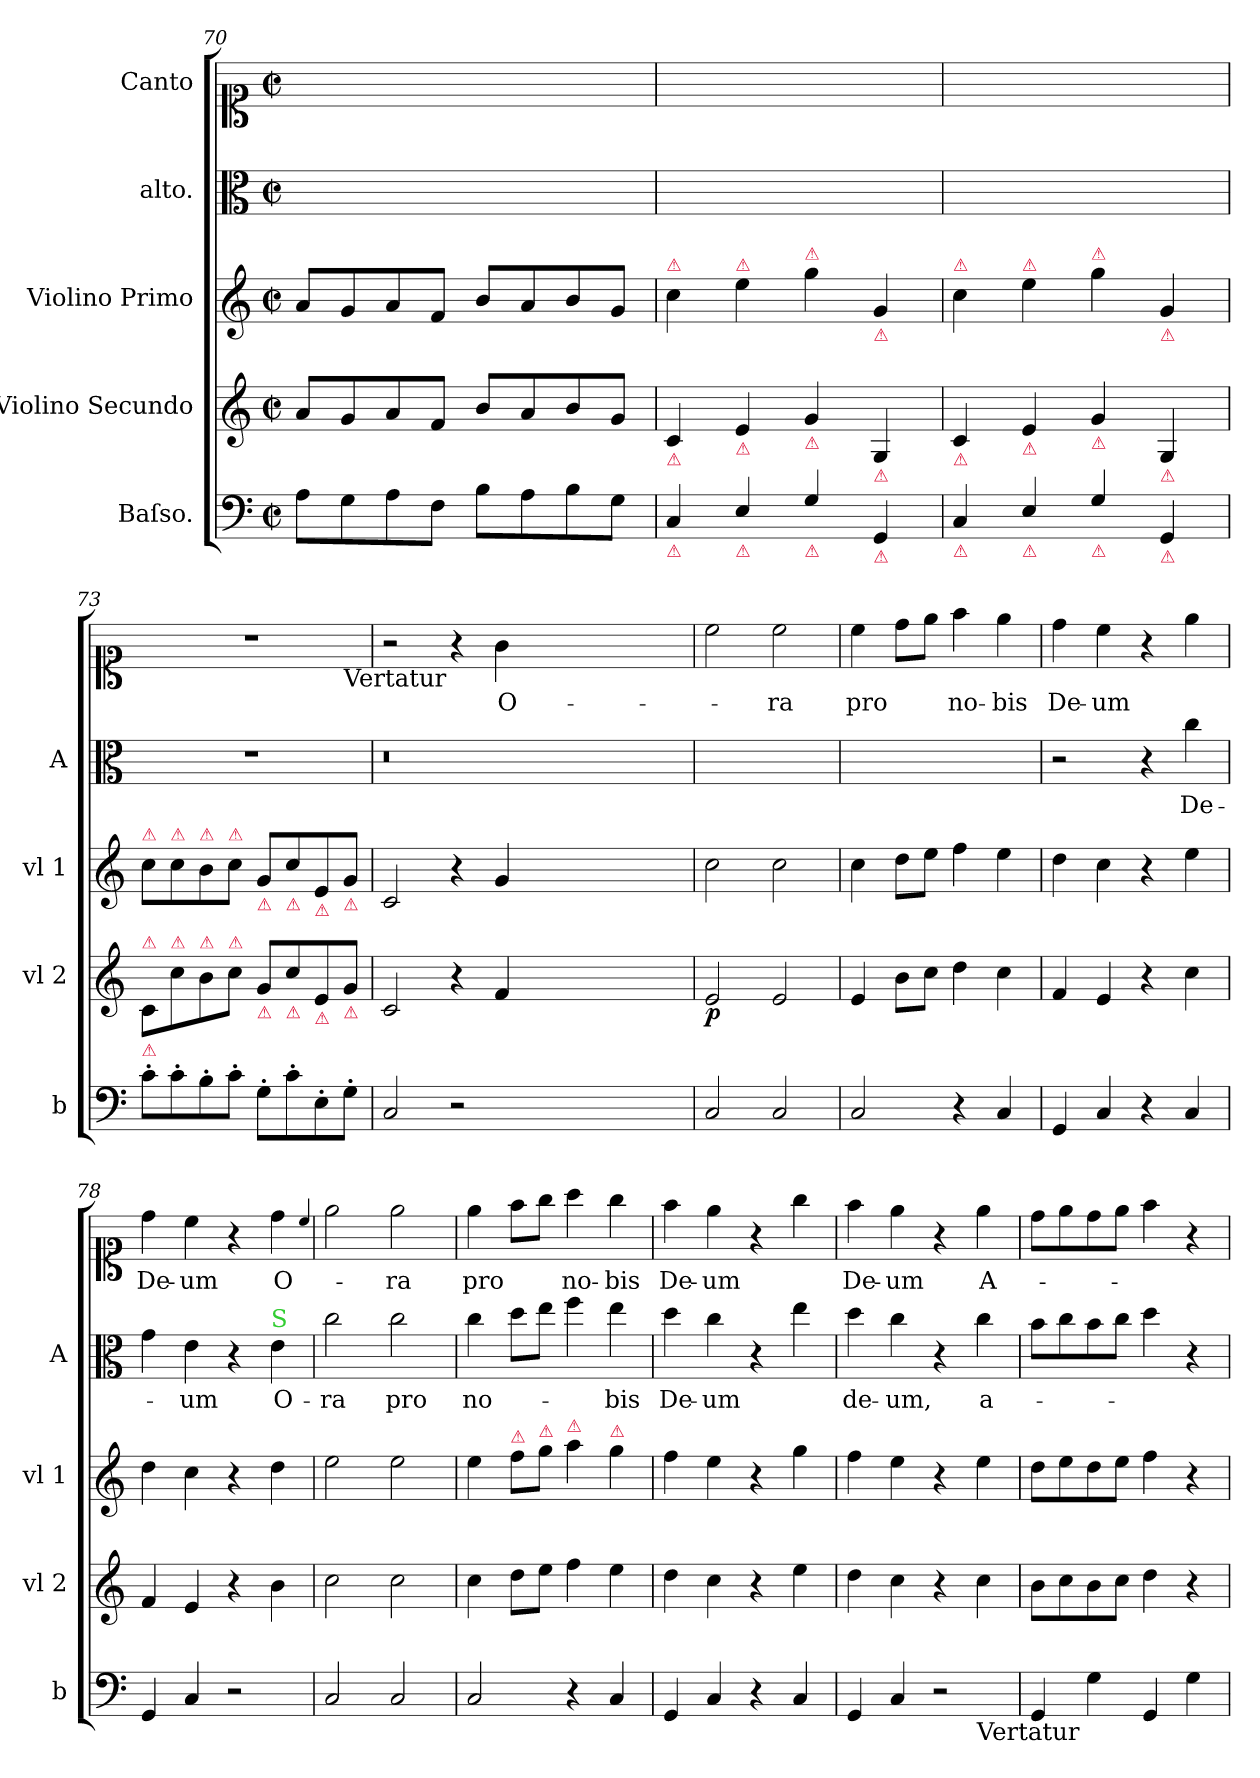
**kern	**kern	**dynam	**kern	**dynam	**kern	**text	**kern	**text
*part5	*part4	*part4	*part3	*part3	*part2	*part2	*part1	*part1
*staff5	*staff4	*staff4	*staff3	*staff3	*staff2	*staff2	*staff1	*staff1
*I"Baſso.	*I"Violino Secundo	*	*I"Violino Primo	*	*I"alto.	*	*I"Canto	*
*I'b	*I'vl 2	*	*I'vl 1	*	*I'A	*	*	*
*clefF4	*clefG2	*	*clefG2	*	*clefC3	*	*clefC1	*
*k[]	*k[]	*	*k[]	*	*k[]	*	*k[]	*
*M2/2	*M2/2	*	*M2/2	*	*M2/2	*	*M2/2	*
*met(c|)	*met(c|)	*	*met(c|)	*	*met(c|)	*	*met(c|)	*
=70	=70	=70	=70	=70	=70	=70	=70	=70
8A\L	8a/L	.	8a/L	.	1ryy	.	1ryy	.
8G\	8g/	.	8g/	.	.	.	.	.
8A\	8a/	.	8a/	.	.	.	.	.
8F\J	8f/J	.	8f/J	.	.	.	.	.
8B\L	8b/L	.	8b/L	.	.	.	.	.
8A\	8a/	.	8a/	.	.	.	.	.
8B\	8b/	.	8b/	.	.	.	.	.
8G\J	8g/J	.	8g/J	.	.	.	.	.
=71	=71	=71	=71	=71	=71	=71	=71	=71
!	!	!	!LO:TX:a:color=crimson:t=⚠	!	!	!	!	!
!	!LO:TX:b:color=crimson:t=⚠	!	!	!	!	!	!	!
!LO:TX:b:color=crimson:t=⚠	!	!	!	!	!	!	!	!
4C/	4c/	.	4cc\	.	1ryy	.	1ryy	.
!	!	!	!LO:TX:a:color=crimson:t=⚠	!	!	!	!	!
!	!LO:TX:b:color=crimson:t=⚠	!	!	!	!	!	!	!
!LO:TX:b:color=crimson:t=⚠	!	!	!	!	!	!	!	!
4E/	4e/	.	4ee\	.	.	.	.	.
!	!	!	!LO:TX:a:color=crimson:t=⚠	!	!	!	!	!
!	!LO:TX:b:color=crimson:t=⚠	!	!	!	!	!	!	!
!LO:TX:b:color=crimson:t=⚠	!	!	!	!	!	!	!	!
4G/	4g/	.	4gg\	.	.	.	.	.
!	!	!	!LO:TX:b:color=crimson:t=⚠	!	!	!	!	!
!	!LO:TX:b:color=crimson:t=⚠	!	!	!	!	!	!	!
!LO:TX:b:color=crimson:t=⚠	!	!	!	!	!	!	!	!
4GG/	4G/	.	4g/	.	.	.	.	.
=72	=72	=72	=72	=72	=72	=72	=72	=72
!	!	!	!LO:TX:a:color=crimson:t=⚠	!	!	!	!	!
!	!LO:TX:b:color=crimson:t=⚠	!	!	!	!	!	!	!
!LO:TX:b:color=crimson:t=⚠	!	!	!	!	!	!	!	!
4C/	4c/	.	4cc\	.	1ryy	.	1ryy	.
!	!	!	!LO:TX:a:color=crimson:t=⚠	!	!	!	!	!
!	!LO:TX:b:color=crimson:t=⚠	!	!	!	!	!	!	!
!LO:TX:b:color=crimson:t=⚠	!	!	!	!	!	!	!	!
4E/	4e/	.	4ee\	.	.	.	.	.
!	!	!	!LO:TX:a:color=crimson:t=⚠	!	!	!	!	!
!	!LO:TX:b:color=crimson:t=⚠	!	!	!	!	!	!	!
!LO:TX:b:color=crimson:t=⚠	!	!	!	!	!	!	!	!
4G/	4g/	.	4gg\	.	.	.	.	.
!	!	!	!LO:TX:b:color=crimson:t=⚠	!	!	!	!	!
!	!LO:TX:b:color=crimson:t=⚠	!	!	!	!	!	!	!
!LO:TX:b:color=crimson:t=⚠	!	!	!	!	!	!	!	!
4GG/	4G/	.	4g/	.	.	.	.	.
=73	=73	=73	=73	=73	=73	=73	=73	=73
!	!	!	!LO:TX:a:color=crimson:t=⚠	!	!	!	!	!
!	!LO:TX:a:color=crimson:t=⚠	!	!	!	!	!	!	!
!	!LO:TX:b:color=crimson:t=⚠	!	!	!	!	!	!	!
*	*	*	*	*	*	*	*^	*
8c'\L	8c/L	.	8cc\L	.	1r	.	1r	2..ryy	.
!	!	!	!LO:TX:a:color=crimson:t=⚠	!	!	!	!	!	!
!	!LO:TX:a:color=crimson:t=⚠	!	!	!	!	!	!	!	!
8c'\	8cc\	.	8cc\	.	.	.	.	.	.
!	!	!	!LO:TX:a:color=crimson:t=⚠	!	!	!	!	!	!
!	!LO:TX:a:color=crimson:t=⚠	!	!	!	!	!	!	!	!
8B'\	8b\	.	8b\	.	.	.	.	.	.
!	!	!	!LO:TX:a:color=crimson:t=⚠	!	!	!	!	!	!
!	!LO:TX:a:color=crimson:t=⚠	!	!	!	!	!	!	!	!
8c'\J	8cc\J	.	8cc\J	.	.	.	.	.	.
!	!	!	!LO:TX:b:color=crimson:t=⚠	!	!	!	!	!	!
!	!LO:TX:b:color=crimson:t=⚠	!	!	!	!	!	!	!	!
8G'\L	8g/L	.	8g/L	.	.	.	.	.	.
!	!	!	!LO:TX:b:color=crimson:t=⚠	!	!	!	!	!	!
!	!LO:TX:b:color=crimson:t=⚠	!	!	!	!	!	!	!	!
8c'\	8cc/	.	8cc/	.	.	.	.	.	.
!	!	!	!LO:TX:b:color=crimson:t=⚠	!	!	!	!	!	!
!	!LO:TX:b:color=crimson:t=⚠	!	!	!	!	!	!	!	!
8E'\	8e/	.	8e/	.	.	.	.	.	.
!	!	!	!	!	!	!	!	!LO:TX:b:t=Vertatur	!
!	!	!	!LO:TX:b:color=crimson:t=⚠	!	!	!	!	!	!
!	!LO:TX:b:color=crimson:t=⚠	!	!	!	!	!	!	!	!
8G'\J	8g/J	.	8g/J	.	.	.	.	8ryy	.
*	*	*	*	*	*	*	*v	*v	*
=74	=74	=74	=74	=74	=74	=74	=74	=74
2C/	2c/	.	2c/	.	0.r	.	2r	.
2r	4r	.	4r	.	.	.	4r	.
.	4f/	.	4g/	.	.	.	4g\	O-
0ryy	0ryy	.	0ryy	.	.	.	0ryy	.
=75	=75	=75	=75	=75	=75	=75	=75	=75
!	!	!	!	!LO:DY:b	!	!	!	!
2C/	2e/	p.	2cc\	piano	1ryy	.	2cc\	.
2C/	2e/	.	2cc\	.	.	.	2cc\	-ra
=76	=76	=76	=76	=76	=76	=76	=76	=76
2C/	4e/	.	4cc\	.	1ryy	.	4cc\	pro
.	8b\L	.	8dd\L	.	.	.	8dd\L	.
.	8cc\J	.	8ee\J	.	.	.	8ee\J	.
4r	4dd\	.	4ff\	.	.	.	4ff\	no-
4C/	4cc\	.	4ee\	.	.	.	4ee\	-bis
=77	=77	=77	=77	=77	=77	=77	=77	=77
4GG/	4f/	.	4dd\	.	2r	.	4dd\	De-
4C/	4e/	.	4cc\	.	.	.	4cc\	-um
4r	4r	.	4r	.	4r	.	4r	.
4C/	4cc\	.	4ee\	.	4cc\	De-	4ee\	.
=78	=78	=78	=78	=78	=78	=78	=78	=78
4GG/	4f/	.	4dd\	.	4g\	.	4dd\	De-
4C/	4e/	.	4cc\	.	4e\	-um	4cc\	-um
2r	4r	.	4r	.	4r	.	4r	.
!	!	!	!	!	!LO:TX:a:color=limegreen:t=S	!	!	!
.	4b\	.	4dd\	.	4e\	O-	4dd\	O-
.	.	.	.	.	.	.	4qqcc/	.
=79	=79	=79	=79	=79	=79	=79	=79	=79
2C/	2cc\	.	2ee\	.	2cc\	-ra	2ee\	.
2C/	2cc\	.	2ee\	.	2cc\	pro	2ee\	-ra
=80	=80	=80	=80	=80	=80	=80	=80	=80
2C/	4cc\	.	4ee\	.	4cc\	no-	4ee\	pro
!	!	!	!LO:TX:a:color=crimson:t=⚠	!	!	!	!	!
.	8dd\L	.	8ff\L	.	8dd\L	.	8ff\L	.
!	!	!	!LO:TX:a:color=crimson:t=⚠	!	!	!	!	!
.	8ee\J	.	8gg\J	.	8ee\J	.	8gg\J	.
!	!	!	!LO:TX:a:color=crimson:t=⚠	!	!	!	!	!
4r	4ff\	.	4aa\	.	4ff\	.	4aa\	no-
!	!	!	!LO:TX:a:color=crimson:t=⚠	!	!	!	!	!
4C/	4ee\	.	4gg\	.	4ee\	-bis	4gg\	-bis
=81	=81	=81	=81	=81	=81	=81	=81	=81
4GG/	4dd\	.	4ff\	.	4dd\	De-	4ff\	De-
4C/	4cc\	.	4ee\	.	4cc\	-um	4ee\	-um
4r	4r	.	4r	.	4r	.	4r	.
4C/	4ee\	.	4gg\	.	4ee\	.	4gg\	.
=82	=82	=82	=82	=82	=82	=82	=82	=82
*^	*	*	*	*	*	*	*	*
4GG/	2.ryy	4dd\	.	4ff\	.	4dd\	de-	4ff\	De-
4C/	.	4cc\	.	4ee\	.	4cc\	-um,	4ee\	-um
2r	.	4r	.	4r	.	4r	.	4r	.
!	!LO:TX:b:t=Vertatur	!	!	!	!	!	!	!	!
.	4ryy	4cc\	.	4ee\	.	4cc\	a-	4ee\	A-
*v	*v	*	*	*	*	*	*	*	*
=83	=83	=83	=83	=83	=83	=83	=83	=83
4GG/	8b\L	.	8dd\L	.	8b\L	.	8dd\L	.
.	8cc\	.	8ee\	.	8cc\	.	8ee\	.
4G\	8b\	.	8dd\	.	8b\	.	8dd\	.
.	8cc\J	.	8ee\J	.	8cc\J	.	8ee\J	.
4GG/	4dd\	.	4ff\	.	4dd\	.	4ff\	.
4G\	4r	.	4r	.	4r	.	4r	.
=	=	=	=	=	=	=	=	=
*-	*-	*-	*-	*-	*-	*-	*-	*-
